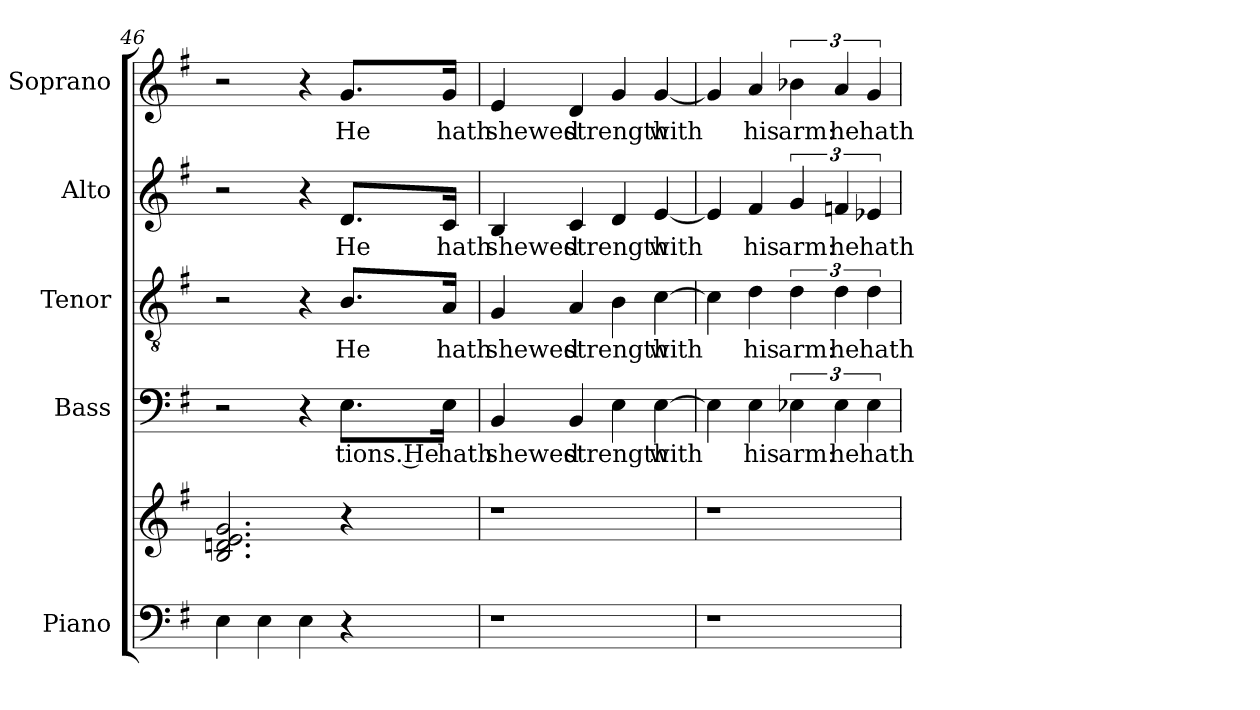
**kern	**kern	**kern	**text	**kern	**text	**kern	**text	**kern	**text
*part5	*part5	*part4	*part4	*part3	*part3	*part2	*part2	*part1	*part1
*staff6	*staff5	*staff4	*staff4	*staff3	*staff3	*staff2	*staff2	*staff1	*staff1
*I"Piano	*	*I"Bass	*	*I"Tenor	*	*I"Alto	*	*I"Soprano	*
*	*	*I'B.	*	*I'T.	*	*I'A.	*	*I'S.	*
*clefF4	*clefG2	*clefF4	*	*clefGv2	*	*clefG2	*	*clefG2	*
*k[f#]	*k[f#]	*k[f#]	*	*k[f#]	*	*k[f#]	*	*k[f#]	*
*G:	*G:	*G:	*	*G:	*	*G:	*	*G:	*
=46	=46	=46	=46	=46	=46	=46	=46	=46	=46
4E\	2.dn/ 2.B/ 2.g/ 2.e/	2r	.	2r	.	2r	.	2r	.
4E\	.	.	.	.	.	.	.	.	.
4E\	.	4r	.	4r	.	4r	.	4r	.
!	!	!	!LO:LY:b:rj	!	!LO:LY:b:cj	!	!LO:LY:b:cj	!	!LO:LY:b:cj
4r	4r	8.E\L	-tions. He	8.B/L	He	8.d/L	He	8.g/L	He
!	!	!	!LO:LY:b:cj	!	!LO:LY:b:cj	!	!LO:LY:b:cj	!	!LO:LY:b:cj
.	.	16E\J	hath	16A/J	hath	16c/J	hath	16g/J	hath
=47	=47	=47	=47	=47	=47	=47	=47	=47	=47
!	!	!	!LO:LY:b	!	!LO:LY:b	!	!LO:LY:b	!	!LO:LY:b
1r	1r	4BB/	shewed	4G/	shewed	4B/	shewed	4e/	shewed
!	!	!	!LO:LY:b	!	!LO:LY:b	!	!LO:LY:b	!	!LO:LY:b
.	.	4BB/	strength	4A/	strength	4c/	strength	4d/	strength
.	.	4E\	.	4B\	.	4d/	.	4g/	.
!	!	!	!LO:LY:b	!	!LO:LY:b	!	!LO:LY:b	!	!LO:LY:b
.	.	[>4E\	with	[>4c\	with	[<4e/	with	[<4g/	with
=48	=48	=48	=48	=48	=48	=48	=48	=48	=48
1r	1r	4E\]	.	4c\]	.	4e/]	.	4g/]	.
!	!	!	!LO:LY:b:cj	!	!LO:LY:b:cj	!	!LO:LY:b:cj	!	!LO:LY:b:cj
.	.	4E\	his	4d\	his	4f#/	his	4a/	his
!	!	!	!LO:LY:b:cj	!	!LO:LY:b:cj	!	!LO:LY:b:cj	!	!LO:LY:b:cj
.	.	6E-X\	arm:	6d\	arm:	6g/	arm:	6b-X\	arm:
!	!	!	!LO:LY:b:cj	!	!LO:LY:b:cj	!	!LO:LY:b:cj	!	!LO:LY:b:cj
.	.	6E-\	he	6d\	he	6fn/	he	6a/	he
!	!	!	!LO:LY:b:cj	!	!LO:LY:b:cj	!	!LO:LY:b:cj	!	!LO:LY:b:cj
.	.	6E-\	hath	6d\	hath	6e-X/	hath	6g/	hath
=	=	=	=	=	=	=	=	=	=
*-	*-	*-	*-	*-	*-	*-	*-	*-	*-
